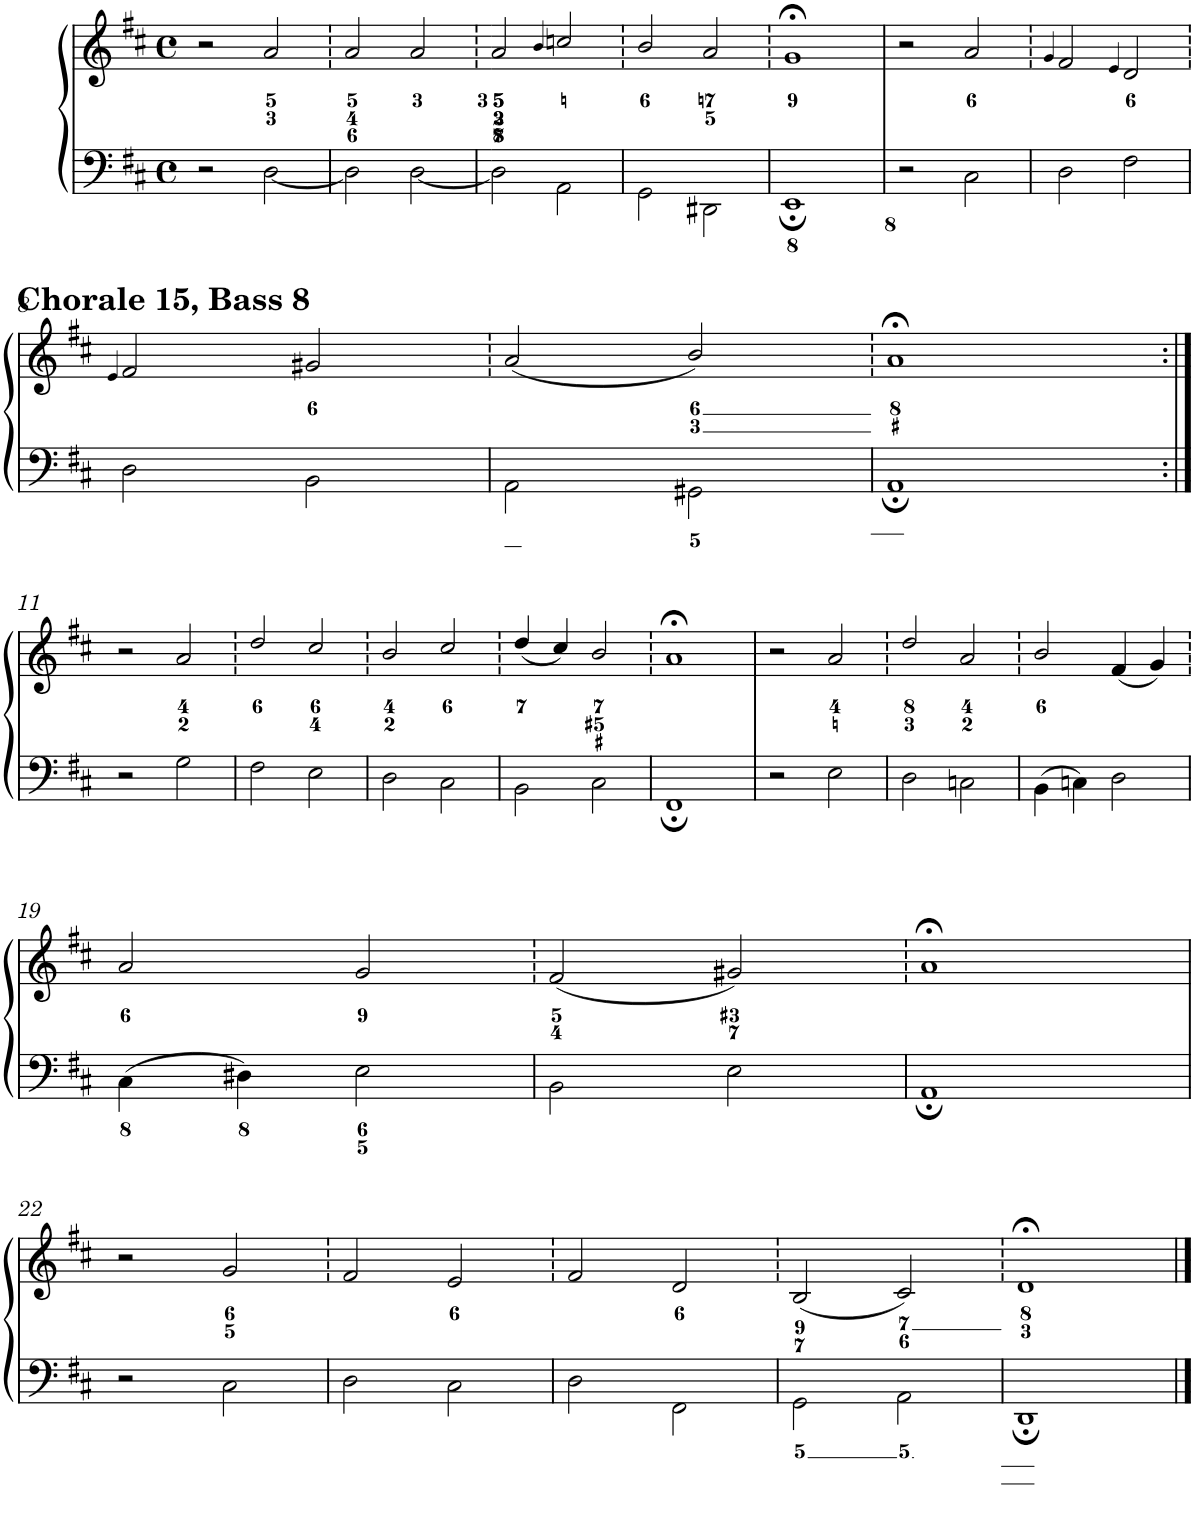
**kern	**kern
*part1	*part1
*staff2	*staff1
*I"Piano	*
*I'Pno.	*
*clefF4	*clefG2
*k[f#c#]	*k[f#c#]
*D:	*D:
*M4/4	*M4/4
*met(c)	*met(c)
=1	=1
2r	2r
[<2D\	2a/
=2	=2
2D\]	2a/
[<2D\	2a/
=3	=3
2D\]	2a/
.	4qb/
2AA\	2ccn/
=4	=4
2GG\	2b/
2DD#X\	2a/
=5	=5
1EE;	1g;<
=6	=6
2r	2r
2C#\	2a/
=7	=7
.	4qg/
2D\	2f#/
.	4qe/
2F#\	2d/
!!LO:LB:g=z
=8	=8
.	4qe/
2D\	2f#/
2BB\	2g#X/
=9	=9
2AA\	(2a/
2GG#X\	2b/)
=10	=10
1AA;	1a;<
!!LO:LB:g=z
=11:|!	=11:|!
2r	2r
2G\	2a/
=12	=12
2F#\	2dd/
2E\	2cc#/
=13	=13
2D\	2b/
2C#\	2cc#/
=14	=14
2BB\	(4dd/
.	4cc#/)
2C#\	2b/
=15	=15
1FF#;	1a;<
=16	=16
2r	2r
2E\	2a/
=17	=17
2D\	2dd/
2Cn\	2a/
=18	=18
4BB\	2b/
4Cn\	.
2D\	(4f#/
.	4g/)
!!LO:LB:g=z
=19	=19
4C#\	2a/
4D#X\	.
2E\	2g/
=20	=20
2BB\	(2f#/
2E\	2g#X/)
=21	=21
1AA;	1a;<
!!LO:LB:g=z
=22	=22
2r	2r
2C#\	2g/
=23	=23
2D\	2f#/
2C#\	2e/
=24	=24
2D\	2f#/
2FF#\	2d/
=25	=25
2GG\	(2B/
2AA\	2c#/)
=26	=26
1DD;	1d;<
==	==
*-	*-
